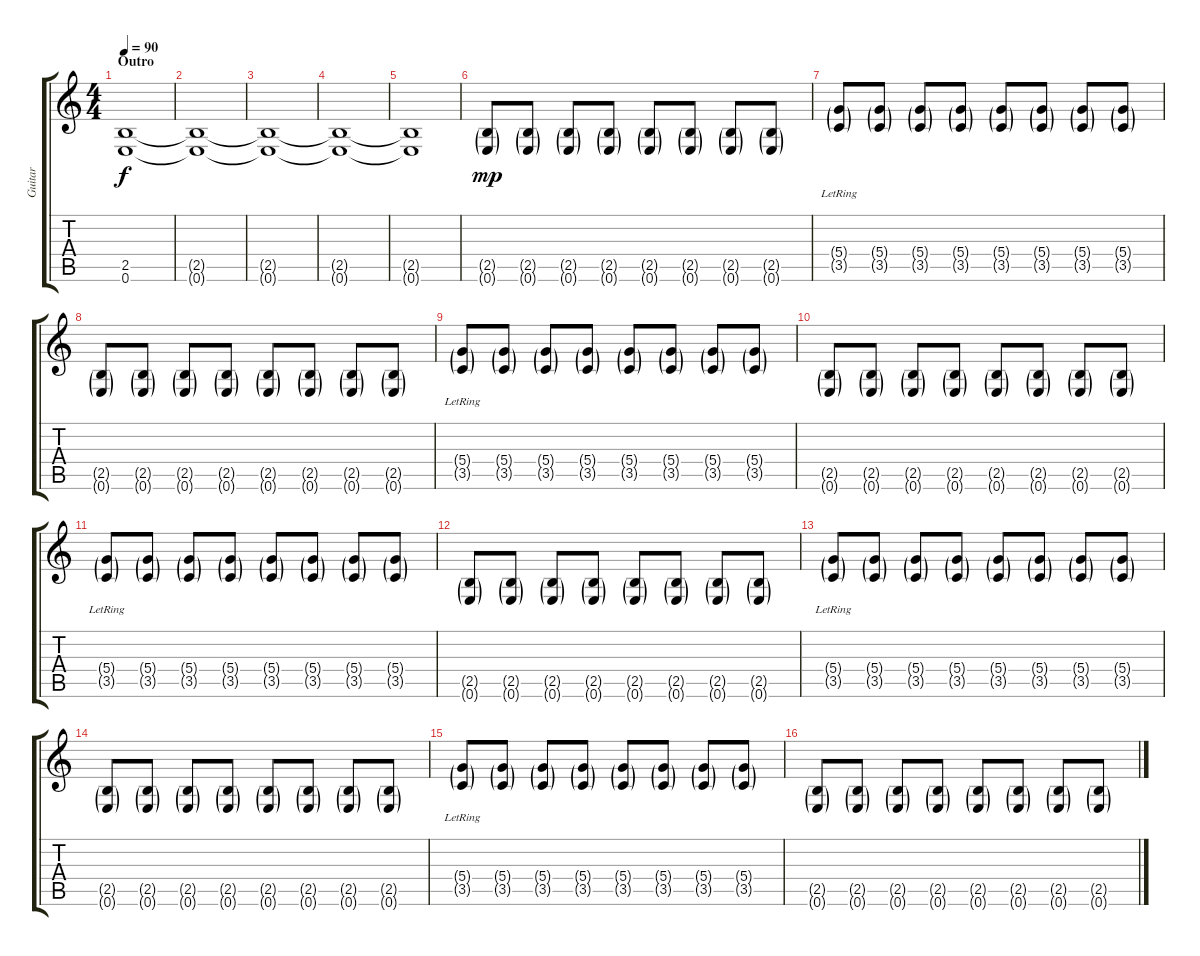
\track ("Guitar" "Guitar") {instrument distortionguitar}
\staff {score tabs}
\tuning (E4 B3 G3 D3 A2 E2) {hide}
\ts (4 4)
\section ("" "Outro")
\tempo 90
\clef g2
\ks c
(2.5 0.6).1{dy f} |
(2.5{t} 0.6{t}).1 |
(2.5{t} 0.6{t}).1 |
(2.5{t} 0.6{t}).1 |
(2.5{t} 0.6{t}).1 |
(2.5{g} 0.6{g}).8{dy mp} (2.5{g} 0.6{g}).8 (2.5{g} 0.6{g}).8 (2.5{g} 0.6{g}).8 (2.5{g} 0.6{g}).8 (2.5{g} 0.6{g}).8 (2.5{g} 0.6{g}).8 (2.5{g} 0.6{g}).8 |
(5.4{g lr} 3.5{g}).8 (5.4{g} 3.5{g}).8 (5.4{g} 3.5{g}).8 (5.4{g} 3.5{g}).8 (5.4{g} 3.5{g}).8 (5.4{g} 3.5{g}).8 (5.4{g} 3.5{g}).8 (5.4{g} 3.5{g}).8 |
(2.5{g} 0.6{g}).8 (2.5{g} 0.6{g}).8 (2.5{g} 0.6{g}).8 (2.5{g} 0.6{g}).8 (2.5{g} 0.6{g}).8 (2.5{g} 0.6{g}).8 (2.5{g} 0.6{g}).8 (2.5{g} 0.6{g}).8 |
(5.4{g lr} 3.5{g}).8 (5.4{g} 3.5{g}).8 (5.4{g} 3.5{g}).8 (5.4{g} 3.5{g}).8 (5.4{g} 3.5{g}).8 (5.4{g} 3.5{g}).8 (5.4{g} 3.5{g}).8 (5.4{g} 3.5{g}).8 |
(2.5{g} 0.6{g}).8 (2.5{g} 0.6{g}).8 (2.5{g} 0.6{g}).8 (2.5{g} 0.6{g}).8 (2.5{g} 0.6{g}).8 (2.5{g} 0.6{g}).8 (2.5{g} 0.6{g}).8 (2.5{g} 0.6{g}).8 |
(5.4{g lr} 3.5{g}).8 (5.4{g} 3.5{g}).8 (5.4{g} 3.5{g}).8 (5.4{g} 3.5{g}).8 (5.4{g} 3.5{g}).8 (5.4{g} 3.5{g}).8 (5.4{g} 3.5{g}).8 (5.4{g} 3.5{g}).8 |
(2.5{g} 0.6{g}).8 (2.5{g} 0.6{g}).8 (2.5{g} 0.6{g}).8 (2.5{g} 0.6{g}).8 (2.5{g} 0.6{g}).8 (2.5{g} 0.6{g}).8 (2.5{g} 0.6{g}).8 (2.5{g} 0.6{g}).8 |
(5.4{g lr} 3.5{g}).8 (5.4{g} 3.5{g}).8 (5.4{g} 3.5{g}).8 (5.4{g} 3.5{g}).8 (5.4{g} 3.5{g}).8 (5.4{g} 3.5{g}).8 (5.4{g} 3.5{g}).8 (5.4{g} 3.5{g}).8 |
(2.5{g} 0.6{g}).8 (2.5{g} 0.6{g}).8 (2.5{g} 0.6{g}).8 (2.5{g} 0.6{g}).8 (2.5{g} 0.6{g}).8 (2.5{g} 0.6{g}).8 (2.5{g} 0.6{g}).8 (2.5{g} 0.6{g}).8 |
(5.4{g lr} 3.5{g}).8 (5.4{g} 3.5{g}).8 (5.4{g} 3.5{g}).8 (5.4{g} 3.5{g}).8 (5.4{g} 3.5{g}).8 (5.4{g} 3.5{g}).8 (5.4{g} 3.5{g}).8 (5.4{g} 3.5{g}).8 |
(2.5{g} 0.6{g}).8 (2.5{g} 0.6{g}).8 (2.5{g} 0.6{g}).8 (2.5{g} 0.6{g}).8 (2.5{g} 0.6{g}).8 (2.5{g} 0.6{g}).8 (2.5{g} 0.6{g}).8 (2.5{g} 0.6{g}).8
